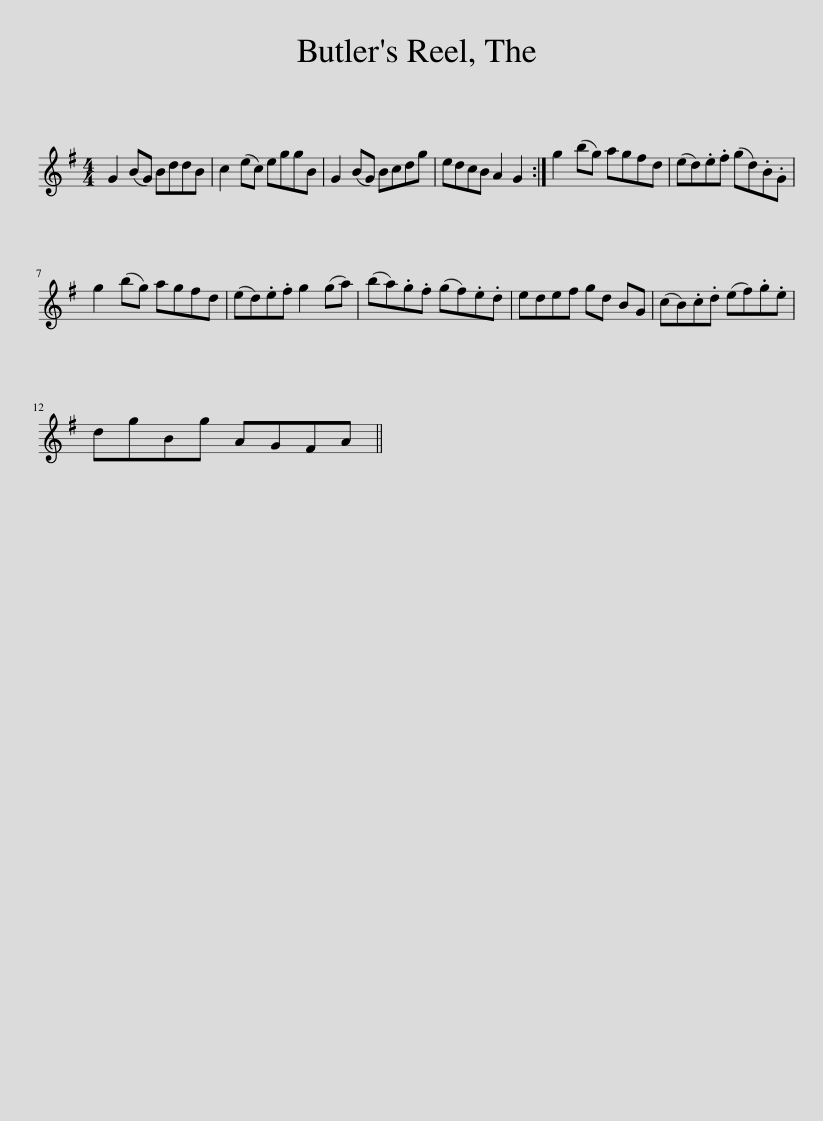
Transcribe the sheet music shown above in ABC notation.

X:1
L:1/8
M:4/4
I:linebreak $
K:G
V:1 treble
V:1
 G2 (BG) BddB | c2 (ec) eggB | G2 (BG) Bcdg | edcB A2 G2 :| g2 (bg) agfd | %5
 (ed).e.f (gd).B.G |$ g2 (bg) agfd | (ed).e.f g2 (ga) | (ba).g.f (gf).e.d | edef gd BG | %10
 (cB).c.d (ef).g.e |$ dgBg AGFA || %12
